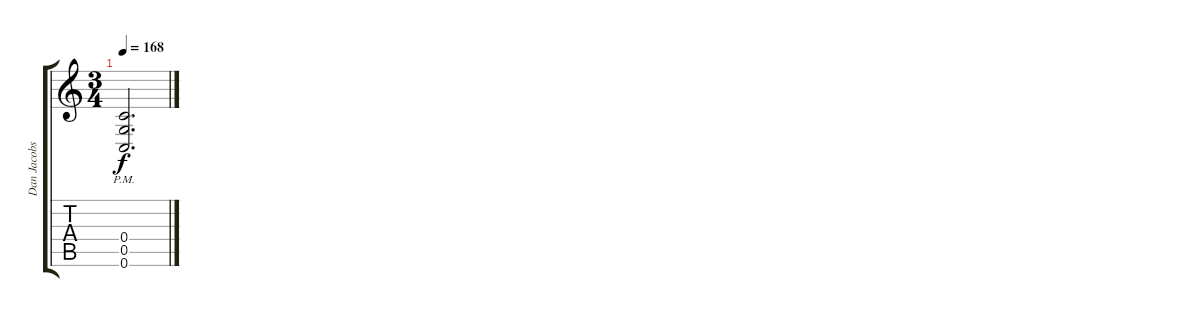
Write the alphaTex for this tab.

\track ("Dan Jacobs" "Dan Jacobs") {instrument distortionguitar}
\staff {score tabs}
\tuning (D4 A3 F3 C3 G2 C2) {hide}
\ts (3 4)
\tempo 168
\clef g2
\ks c
(0.4{pm} 0.5{pm} 0.6{pm}).2{d dy f}
